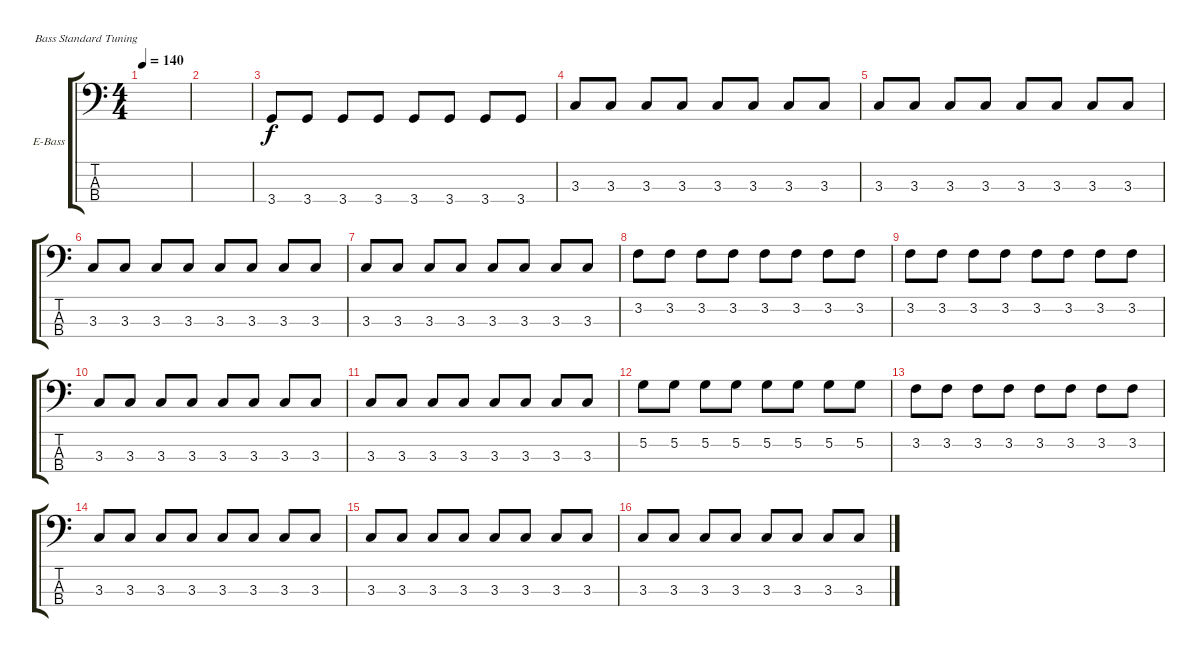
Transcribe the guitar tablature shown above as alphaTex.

\defaultSystemsLayout 4
\bracketExtendMode groupsimilarinstruments
\firstSystemTrackNameOrientation horizontal
\otherSystemsTrackNameOrientation horizontal
\track ("Electric Bass" "E-Bass") {instrument electricbassfinger}
\staff {score tabs}
\tuning (G2 D2 A1 E1)
\ts (4 4)
\tempo 140
\clef f4
\scale
0.485477
\ks c
|
\scale
0.257261 |
\scale
0.257261 3.4.8 3.4.8 3.4.8 3.4.8 3.4.8 3.4.8 3.4.8 3.4.8 |
\scale
0.333333 3.3.8 3.3.8 3.3.8 3.3.8 3.3.8 3.3.8 3.3.8 3.3.8 |
\scale
0.333333 3.3.8 3.3.8 3.3.8 3.3.8 3.3.8 3.3.8 3.3.8 3.3.8 |
\scale
0.333333 3.3.8 3.3.8 3.3.8 3.3.8 3.3.8 3.3.8 3.3.8 3.3.8 |
\scale
0.333333 3.3.8 3.3.8 3.3.8 3.3.8 3.3.8 3.3.8 3.3.8 3.3.8 |
\scale
0.333333 3.2.8 3.2.8 3.2.8 3.2.8 3.2.8 3.2.8 3.2.8 3.2.8 |
\scale
0.333333 3.2.8 3.2.8 3.2.8 3.2.8 3.2.8 3.2.8 3.2.8 3.2.8 |
\scale
0.333333 3.3.8 3.3.8 3.3.8 3.3.8 3.3.8 3.3.8 3.3.8 3.3.8 |
\scale
0.333333 3.3.8 3.3.8 3.3.8 3.3.8 3.3.8 3.3.8 3.3.8 3.3.8 |
\scale
0.333333 5.2.8 5.2.8 5.2.8 5.2.8 5.2.8 5.2.8 5.2.8 5.2.8 |
3.2.8 3.2.8 3.2.8 3.2.8 3.2.8 3.2.8 3.2.8 3.2.8 |
3.3.8 3.3.8 3.3.8 3.3.8 3.3.8 3.3.8 3.3.8 3.3.8 |
3.3.8 3.3.8 3.3.8 3.3.8 3.3.8 3.3.8 3.3.8 3.3.8 |
3.3.8 3.3.8 3.3.8 3.3.8 3.3.8 3.3.8 3.3.8 3.3.8
